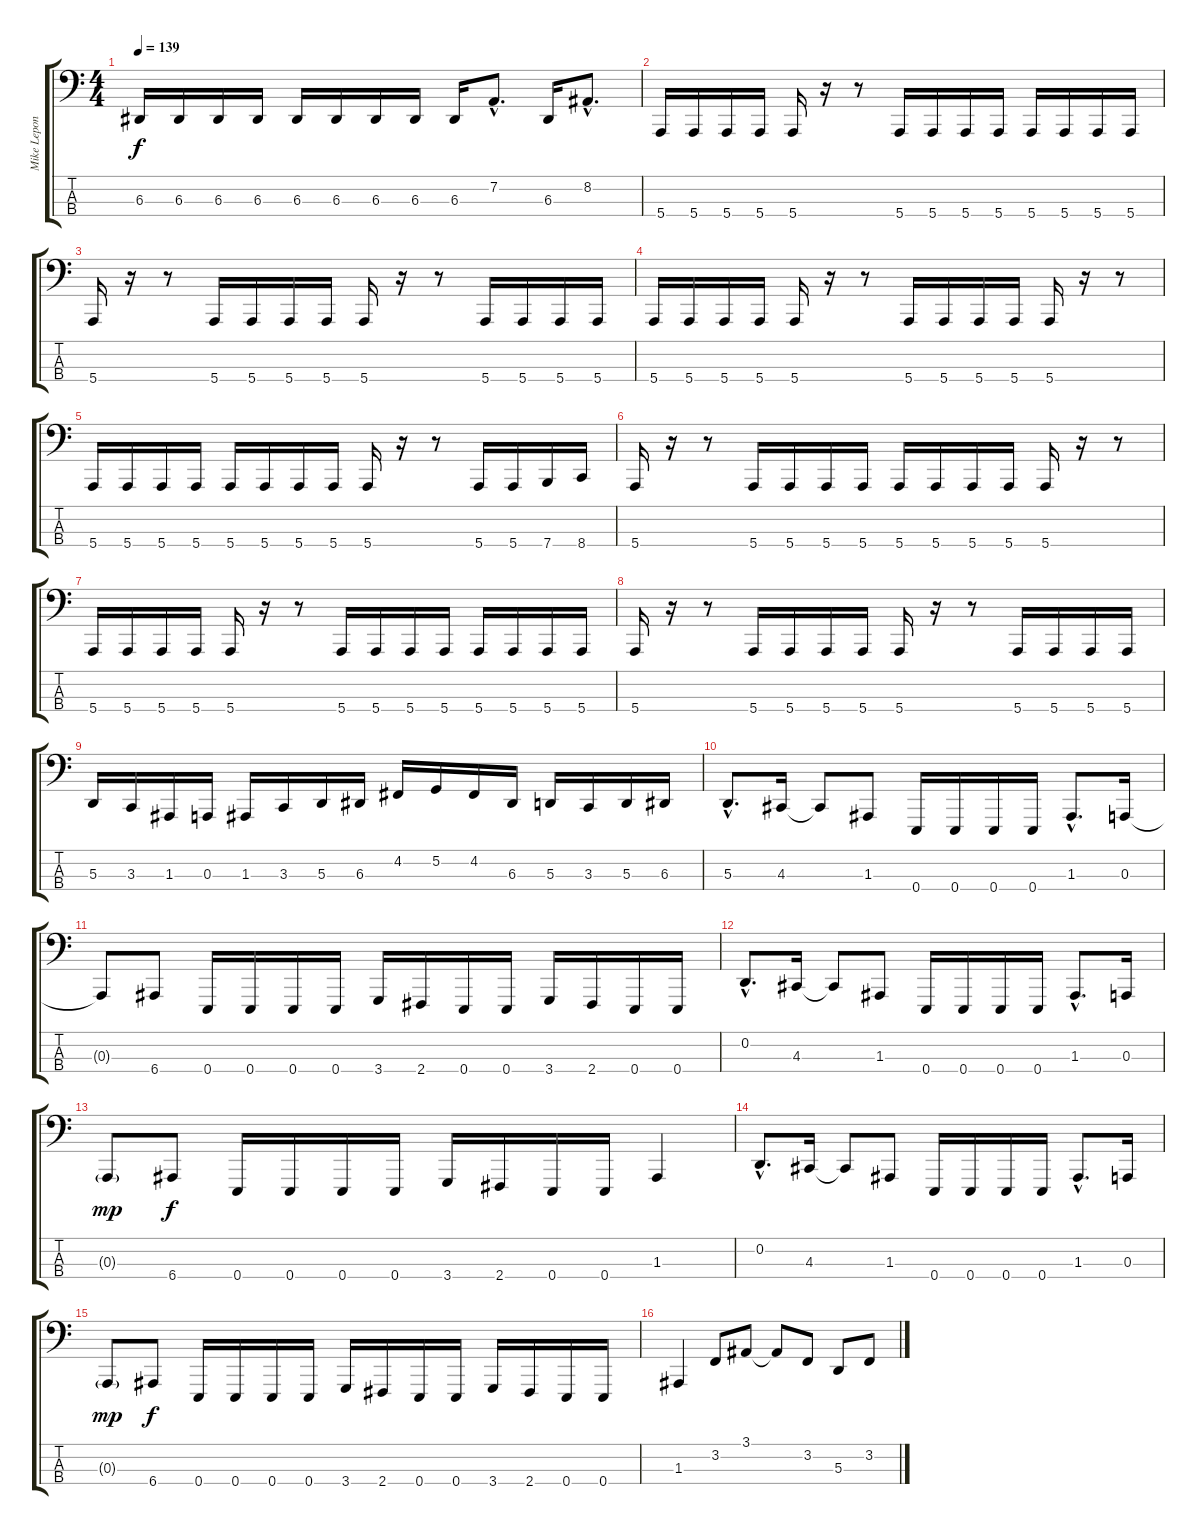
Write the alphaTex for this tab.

\track ("Mike Lepond" "Mike Lepon") {instrument electricbassfinger}
\staff {score tabs}
\tuning (G1 D1 A0 E0) {hide}
\ts (4 4)
\tempo 139
\clef f4
\ks c
6.3.16{dy f} 6.3.16 6.3.16 6.3.16 6.3.16 6.3.16 6.3.16 6.3.16 6.3.16 7.2{hac}.8{d} 6.3.16 8.2{hac}.8{d} |
5.4.16 5.4.16 5.4.16 5.4.16 5.4.16 r.16 r.8 5.4.16 5.4.16 5.4.16 5.4.16 5.4.16 5.4.16 5.4.16 5.4.16 |
5.4.16 r.16 r.8 5.4.16 5.4.16 5.4.16 5.4.16 5.4.16 r.16 r.8 5.4.16 5.4.16 5.4.16 5.4.16 |
5.4.16 5.4.16 5.4.16 5.4.16 5.4.16 r.16 r.8 5.4.16 5.4.16 5.4.16 5.4.16 5.4.16 r.16 r.8 |
5.4.16 5.4.16 5.4.16 5.4.16 5.4.16 5.4.16 5.4.16 5.4.16 5.4.16 r.16 r.8 5.4.16 5.4.16 7.4.16 8.4.16 |
5.4.16 r.16 r.8 5.4.16 5.4.16 5.4.16 5.4.16 5.4.16 5.4.16 5.4.16 5.4.16 5.4.16 r.16 r.8 |
5.4.16 5.4.16 5.4.16 5.4.16 5.4.16 r.16 r.8 5.4.16 5.4.16 5.4.16 5.4.16 5.4.16 5.4.16 5.4.16 5.4.16 |
5.4.16 r.16 r.8 5.4.16 5.4.16 5.4.16 5.4.16 5.4.16 r.16 r.8 5.4.16 5.4.16 5.4.16 5.4.16 |
5.3.16 3.3.16 1.3.16 0.3.16 1.3.16 3.3.16 5.3.16 6.3.16 4.2.16 5.2.16 4.2.16 6.3.16 5.3.16 3.3.16 5.3.16 6.3.16 |
5.3{hac}.8{d} 4.3.16 4.3{t}.8 1.3.8 0.4.16 0.4.16 0.4.16 0.4.16 1.3{hac}.8{d} 0.3.16 |
0.3{t}.8 6.4.8 0.4.16 0.4.16 0.4.16 0.4.16 3.4.16 2.4.16 0.4.16 0.4.16 3.4.16 2.4.16 0.4.16 0.4.16 |
0.2{hac}.8{d} 4.3.16 4.3{t}.8 1.3.8 0.4.16 0.4.16 0.4.16 0.4.16 1.3{hac}.8{d} 0.3.16 |
0.3{g}.8{dy mp} 6.4.8{dy f} 0.4.16 0.4.16 0.4.16 0.4.16 3.4.16 2.4.16 0.4.16 0.4.16 1.3.4 |
0.2{hac}.8{d} 4.3.16 4.3{t}.8 1.3.8 0.4.16 0.4.16 0.4.16 0.4.16 1.3{hac}.8{d} 0.3.16 |
0.3{g}.8{dy mp} 6.4.8{dy f} 0.4.16 0.4.16 0.4.16 0.4.16 3.4.16 2.4.16 0.4.16 0.4.16 3.4.16 2.4.16 0.4.16 0.4.16 |
1.3.4 3.2.8 3.1.8 3.1{t}.8 3.2.8 5.3.8 3.2.8
